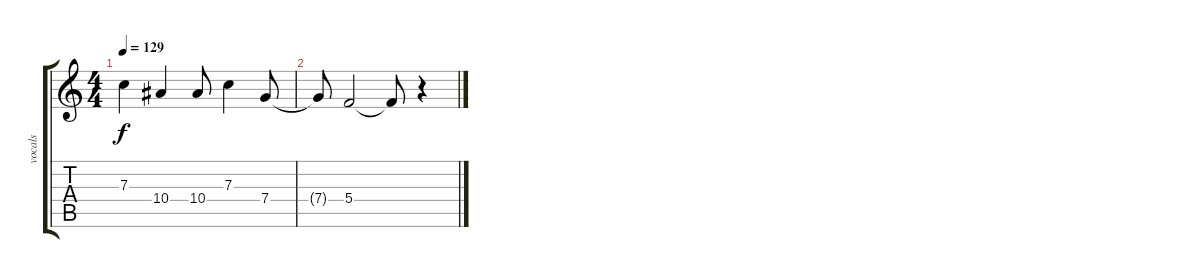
\track ("vocals" "vocals") {instrument distortionguitar}
\staff {score tabs}
\tuning (D4 A3 F3 C3 G2 D2) {hide}
\ts (4 4)
\tempo 129
\clef g2
\ks c
7.3.4{dy f} 10.4.4 10.4.8 7.3.4 7.4.8 |
7.4{t}.8 5.4.2 5.4{t}.8 r.4
